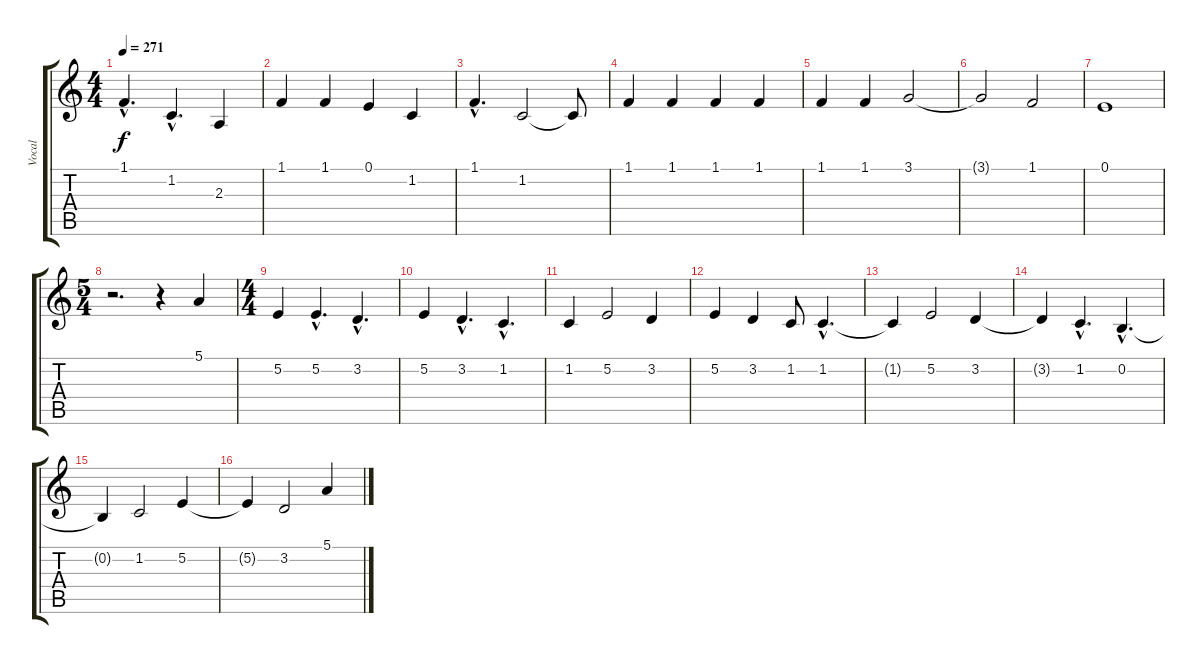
\track ("Vocal" "Vocal") {instrument lead3calliope}
\staff {score tabs}
\tuning (E4 B3 G3 D3 A2 E2) {hide}
\ts (4 4)
\tempo 271
\clef g2
\ks c
1.1{hac}.4{d dy f} 1.2{hac}.4{d} 2.3.4 |
1.1.4 1.1.4 0.1.4 1.2.4 |
1.1{hac}.4{d} 1.2.2 1.2{t}.8 |
1.1.4 1.1.4 1.1.4 1.1.4 |
1.1.4 1.1.4 3.1.2 |
3.1{t}.2 1.1.2 |
0.1.1 |
\ts (5 4)
r.2{d} r.4 5.1.4 |
\ts (4 4)
5.2.4 5.2{hac}.4{d} 3.2{hac}.4{d} |
5.2.4 3.2{hac}.4{d} 1.2{hac}.4{d} |
1.2.4 5.2.2 3.2.4 |
5.2.4 3.2.4 1.2.8 1.2{hac}.4{d} |
1.2{t}.4 5.2.2 3.2.4 |
3.2{t}.4 1.2{hac}.4{d} 0.2{hac}.4{d} |
0.2{t}.4 1.2.2 5.2.4 |
5.2{t}.4 3.2.2 5.1.4
